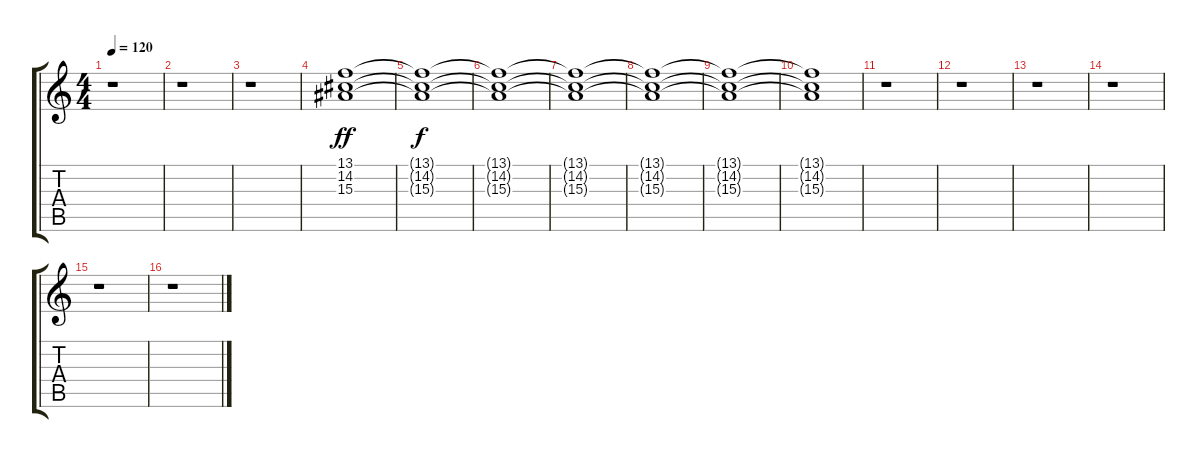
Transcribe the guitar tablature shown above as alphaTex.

\track "" {instrument synthstrings1}
\staff {score tabs}
\tuning (E4 B3 G3 D3 A2 E2) {hide}
\ts (4 4)
\tempo 120
\clef g2
\ks c
r.1{dy ff instrument synthstrings1} |
r.1 |
r.1 |
(13.1 14.2 15.3).1 |
(13.1{t} 14.2{t} 15.3{t}).1{dy f} |
(13.1{t} 14.2{t} 15.3{t}).1 |
(13.1{t} 14.2{t} 15.3{t}).1 |
(13.1{t} 14.2{t} 15.3{t}).1 |
(13.1{t} 14.2{t} 15.3{t}).1 |
(13.1{t} 14.2{t} 15.3{t}).1 |
r.1 |
r.1 |
r.1 |
r.1 |
r.1 |
r.1
